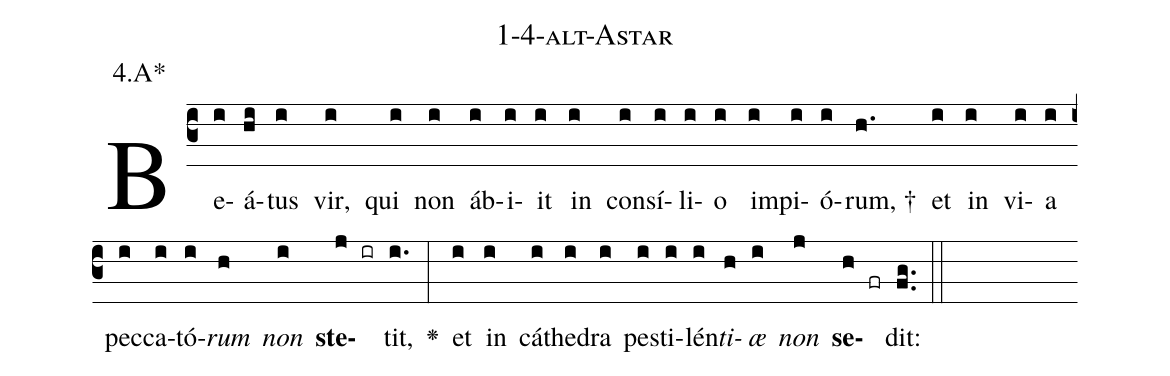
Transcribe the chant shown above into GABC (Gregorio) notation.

name: 1-4-alt-Astar;
annotation: 4.A*;
%%
(c3)Be(i)á(hi)tus(i) vir,(i) qui(i) non(i) áb(i)i(i)it(i) in(i) con(i)sí(i)li(i)o(i) im(i)pi(i)ó(i)rum, †(h.) et(i) in(i) vi(i)a(i) pec(i)ca(i)tó(i)<i>rum</i>(h) <i>non</i>(i) <b>ste</b>(j ir)tit,(i.) <v>\greheightstar</v>(:) et(i) in(i) cá(i)the(i)dra(i) pes(i)ti(i)lén(i)<i>ti</i>(h)<i>æ</i>(i) <i>non</i>(j) <b>se</b>(h fr)dit:(fg..) (::)


%E(i) u(h) o(i) u(j) a(h) e.(fg..) (::)
